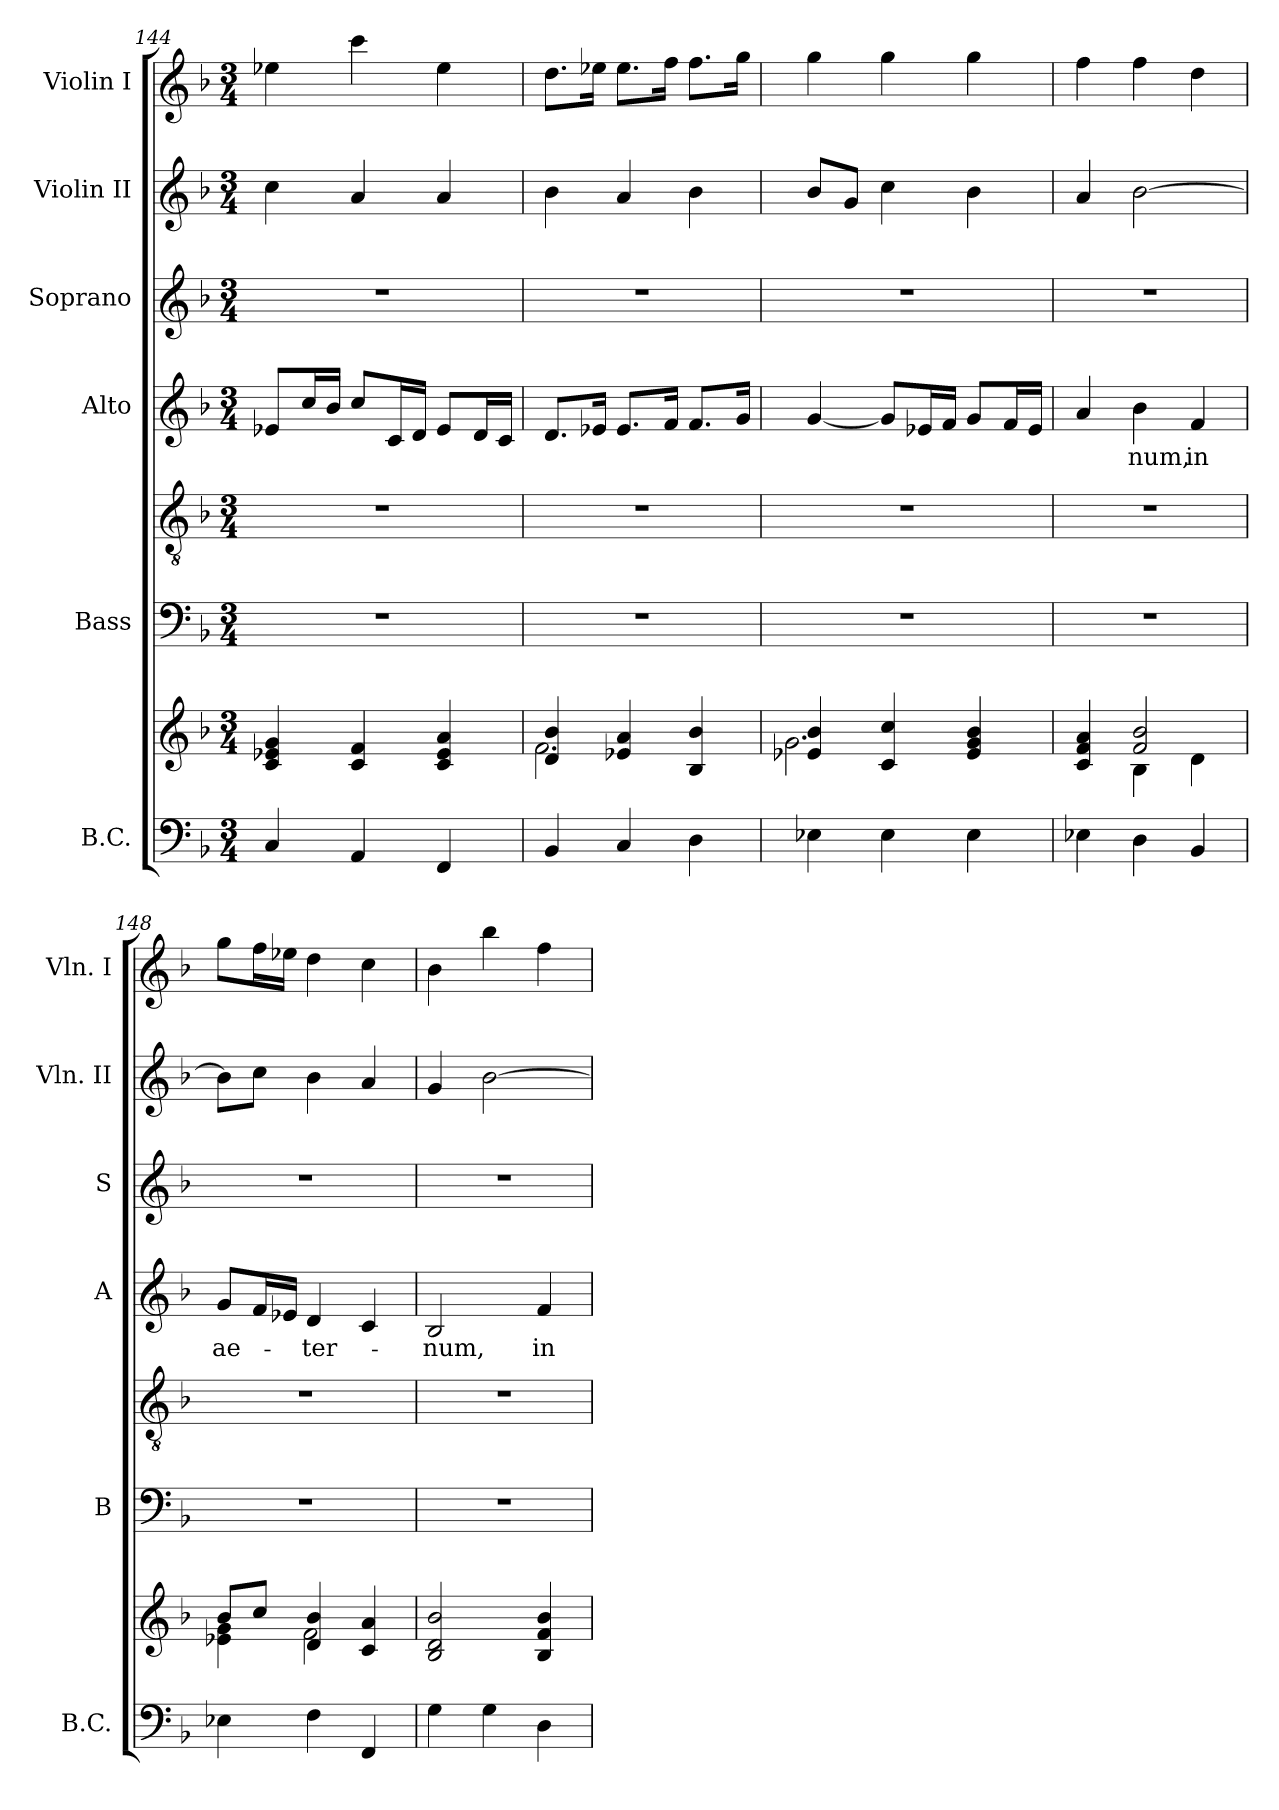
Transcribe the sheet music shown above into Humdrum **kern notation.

**kern	**kern	**kern	**kern	**kern	**text	**kern	**kern	**kern
*part7	*part7	*part6	*part5	*part4	*part4	*part3	*part2	*part1
*staff8	*staff7	*staff6	*staff5	*staff4	*staff4	*staff3	*staff2	*staff1
*I"B.C.	*	*I"Bass	*	*I"Alto	*	*I"Soprano	*I"Violin II	*I"Violin I
*I'B.C.	*	*I'B	*	*I'A	*	*I'S	*I'Vln. II	*I'Vln. I
*clefF4	*clefG2	*clefF4	*clefGv2	*clefG2	*	*clefG2	*clefG2	*clefG2
*k[b-]	*k[b-]	*k[b-]	*k[b-]	*k[b-]	*	*k[b-]	*k[b-]	*k[b-]
*F:	*F:	*F:	*F:	*F:	*	*F:	*F:	*F:
*M3/4	*M3/4	*M3/4	*M3/4	*M3/4	*	*M3/4	*M3/4	*M3/4
=144	=144	=144	=144	=144	=144	=144	=144	=144
4C/	4c/ 4e-X/ 4g/	2.r	2.r	8e-X/L	.	2.r	4cc\	4ee-X\
.	.	.	.	16cc/L	.	.	.	.
.	.	.	.	16b-/JJ	.	.	.	.
4AA/	4c/ 4f/	.	.	8cc/L	.	.	4a/	4ccc\
.	.	.	.	16c/L	.	.	.	.
.	.	.	.	16d/JJ	.	.	.	.
4FF/	4c/ 4e-/ 4a/	.	.	8e-/L	.	.	4a/	4ee-\
.	.	.	.	16d/L	.	.	.	.
.	.	.	.	16c/JJ	.	.	.	.
=145	=145	=145	=145	=145	=145	=145	=145	=145
*	*^	*	*	*	*	*	*	*
4BB-/	4d/ 4b-/	2.f\	2.r	2.r	8.d/L	.	2.r	4b-\	8.dd\L
.	.	.	.	.	16e-X/Jk	.	.	.	16ee-X\Jk
4C/	4e-X/ 4a/	.	.	.	8.e-/L	.	.	4a/	8.ee-\L
.	.	.	.	.	16f/Jk	.	.	.	16ff\Jk
4D\	4B-/ 4b-/	.	.	.	8.f/L	.	.	4b-\	8.ff\L
.	.	.	.	.	16g/Jk	.	.	.	16gg\Jk
=146	=146	=146	=146	=146	=146	=146	=146	=146	=146
4E-X\	4e-X/ 4b-/	2.g\	2.r	2.r	[4g/	.	2.r	8b-/L	4gg\
.	.	.	.	.	.	.	.	8g/J	.
4E-\	4c/ 4cc/	.	.	.	8g/L]	.	.	4cc\	4gg\
.	.	.	.	.	16e-X/L	.	.	.	.
.	.	.	.	.	16f/JJ	.	.	.	.
4E-\	4e-/ 4g/ 4b-/	.	.	.	8g/L	.	.	4b-\	4gg\
.	.	.	.	.	16f/L	.	.	.	.
.	.	.	.	.	16e-/JJ	.	.	.	.
!!LO:PB:g=z
=147	=147	=147	=147	=147	=147	=147	=147	=147	=147
4E-X\	4c/ 4f/ 4a/	4ryy	2.r	2.r	4a/	.	2.r	4a/	4ff\
!	!	!	!	!	!	!LO:LY:b	!	!	!
4D\	2f/ 2b-/	4B-\	.	.	4b-\	-num,	.	[2b-\	4ff\
!	!	!	!	!	!	!LO:LY:b	!	!	!
4BB-/	.	4d\	.	.	4f/	in	.	.	4dd\
=148	=148	=148	=148	=148	=148	=148	=148	=148	=148
!	!	!	!	!	!	!LO:LY:b	!	!	!
4E-X\	8b-/L	4e-X\ 4g\	2.r	2.r	8g/L	ae-	2.r	8b-\L]	8gg\L
.	8cc/J	.	.	.	16f/L	.	.	8cc\J	16ff\L
.	.	.	.	.	16e-X/JJ	.	.	.	16ee-X\JJ
!	!	!	!	!	!	!LO:LY:b	!	!	!
4F\	4d/ 4b-/	2f\	.	.	4d/	-ter-	.	4b-\	4dd\
4FF/	4c/ 4a/	.	.	.	4c/	.	.	4a/	4cc\
*	*v	*v	*	*	*	*	*	*	*
=149	=149	=149	=149	=149	=149	=149	=149	=149
!	!	!	!	!	!LO:LY:b	!	!	!
4G\	2B-/ 2d/ 2b-/	2.r	2.r	2B-/	-num,	2.r	4g/	4b-\
4G\	.	.	.	.	.	.	[2b-\	4bb-\
!	!	!	!	!	!LO:LY:b	!	!	!
4D\	4B-/ 4f/ 4b-/	.	.	4f/	in	.	.	4ff\
=	=	=	=	=	=	=	=	=
*-	*-	*-	*-	*-	*-	*-	*-	*-
